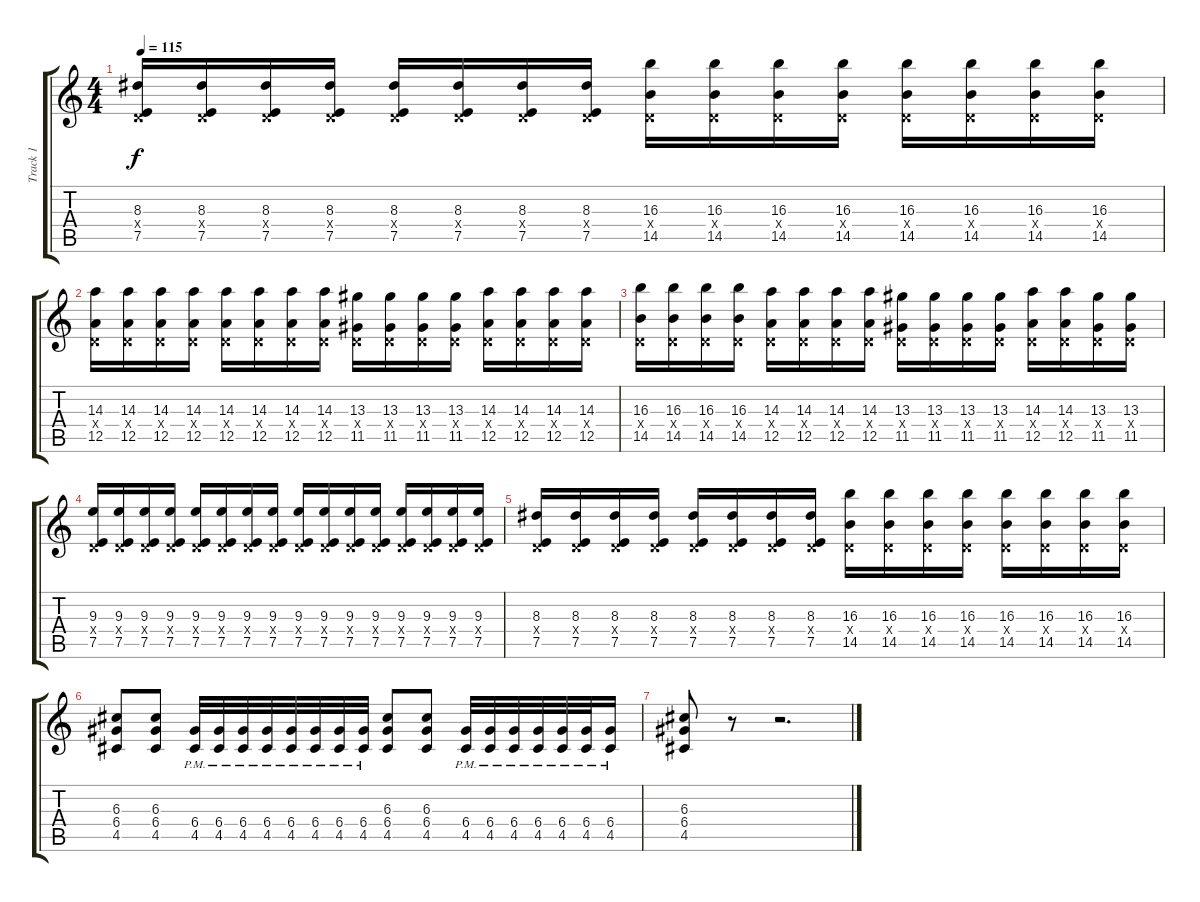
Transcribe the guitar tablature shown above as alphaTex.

\track ("Track 1" "Track 1") {instrument overdrivenguitar}
\staff {score tabs}
\tuning (E4 B3 G3 D3 A2 E2) {hide}
\ts (4 4)
\tempo 115
\clef g2
\ks c
(8.3 0.4{x} 7.5).16{dy f} (8.3 0.4{x} 7.5).16 (8.3 0.4{x} 7.5).16 (8.3 0.4{x} 7.5).16 (8.3 0.4{x} 7.5).16 (8.3 0.4{x} 7.5).16 (8.3 0.4{x} 7.5).16 (8.3 0.4{x} 7.5).16 (16.3 0.4{x} 14.5).16 (16.3 0.4{x} 14.5).16 (16.3 0.4{x} 14.5).16 (16.3 0.4{x} 14.5).16 (16.3 0.4{x} 14.5).16 (16.3 0.4{x} 14.5).16 (16.3 0.4{x} 14.5).16 (16.3 0.4{x} 14.5).16 |
(14.3 0.4{x} 12.5).16 (14.3 0.4{x} 12.5).16 (14.3 0.4{x} 12.5).16 (14.3 0.4{x} 12.5).16 (14.3 0.4{x} 12.5).16 (14.3 0.4{x} 12.5).16 (14.3 0.4{x} 12.5).16 (14.3 0.4{x} 12.5).16 (13.3 0.4{x} 11.5).16 (13.3 0.4{x} 11.5).16 (13.3 0.4{x} 11.5).16 (13.3 0.4{x} 11.5).16 (14.3 0.4{x} 12.5).16 (14.3 0.4{x} 12.5).16 (14.3 0.4{x} 12.5).16 (14.3 0.4{x} 12.5).16 |
(16.3 0.4{x} 14.5).16 (16.3 0.4{x} 14.5).16 (16.3 0.4{x} 14.5).16 (16.3 0.4{x} 14.5).16 (14.3 0.4{x} 12.5).16 (14.3 0.4{x} 12.5).16 (14.3 0.4{x} 12.5).16 (14.3 0.4{x} 12.5).16 (13.3 0.4{x} 11.5).16 (13.3 0.4{x} 11.5).16 (13.3 0.4{x} 11.5).16 (13.3 0.4{x} 11.5).16 (14.3 0.4{x} 12.5).16 (14.3 0.4{x} 12.5).16 (13.3 0.4{x} 11.5).16 (13.3 0.4{x} 11.5).16 |
(9.3 0.4{x} 7.5).16 (9.3 0.4{x} 7.5).16 (9.3 0.4{x} 7.5).16 (9.3 0.4{x} 7.5).16 (9.3 0.4{x} 7.5).16 (9.3 0.4{x} 7.5).16 (9.3 0.4{x} 7.5).16 (9.3 0.4{x} 7.5).16 (9.3 0.4{x} 7.5).16 (9.3 0.4{x} 7.5).16 (9.3 0.4{x} 7.5).16 (9.3 0.4{x} 7.5).16 (9.3 0.4{x} 7.5).16 (9.3 0.4{x} 7.5).16 (9.3 0.4{x} 7.5).16 (9.3 0.4{x} 7.5).16 |
(8.3 0.4{x} 7.5).16 (8.3 0.4{x} 7.5).16 (8.3 0.4{x} 7.5).16 (8.3 0.4{x} 7.5).16 (8.3 0.4{x} 7.5).16 (8.3 0.4{x} 7.5).16 (8.3 0.4{x} 7.5).16 (8.3 0.4{x} 7.5).16 (16.3 0.4{x} 14.5).16 (16.3 0.4{x} 14.5).16 (16.3 0.4{x} 14.5).16 (16.3 0.4{x} 14.5).16 (16.3 0.4{x} 14.5).16 (16.3 0.4{x} 14.5).16 (16.3 0.4{x} 14.5).16 (16.3 0.4{x} 14.5).16 |
(6.3 6.4 4.5).8 (6.3 6.4 4.5).8 (6.4{pm} 4.5{pm}).32 (6.4{pm} 4.5{pm}).32 (6.4{pm} 4.5{pm}).32 (6.4{pm} 4.5{pm}).32 (6.4{pm} 4.5{pm}).32 (6.4{pm} 4.5{pm}).32 (6.4{pm} 4.5{pm}).32 (6.4{pm} 4.5{pm}).32 (6.3 6.4 4.5).8 (6.3 6.4 4.5).8 (6.4{pm} 4.5{pm}).32 (6.4{pm} 4.5{pm}).32 (6.4{pm} 4.5{pm}).32 (6.4{pm} 4.5{pm}).32 (6.4{pm} 4.5{pm}).32 (6.4{pm} 4.5{pm}).32 (6.4{pm} 4.5{pm}).16 |
(6.3 6.4 4.5).8 r.8 r.2{d}
